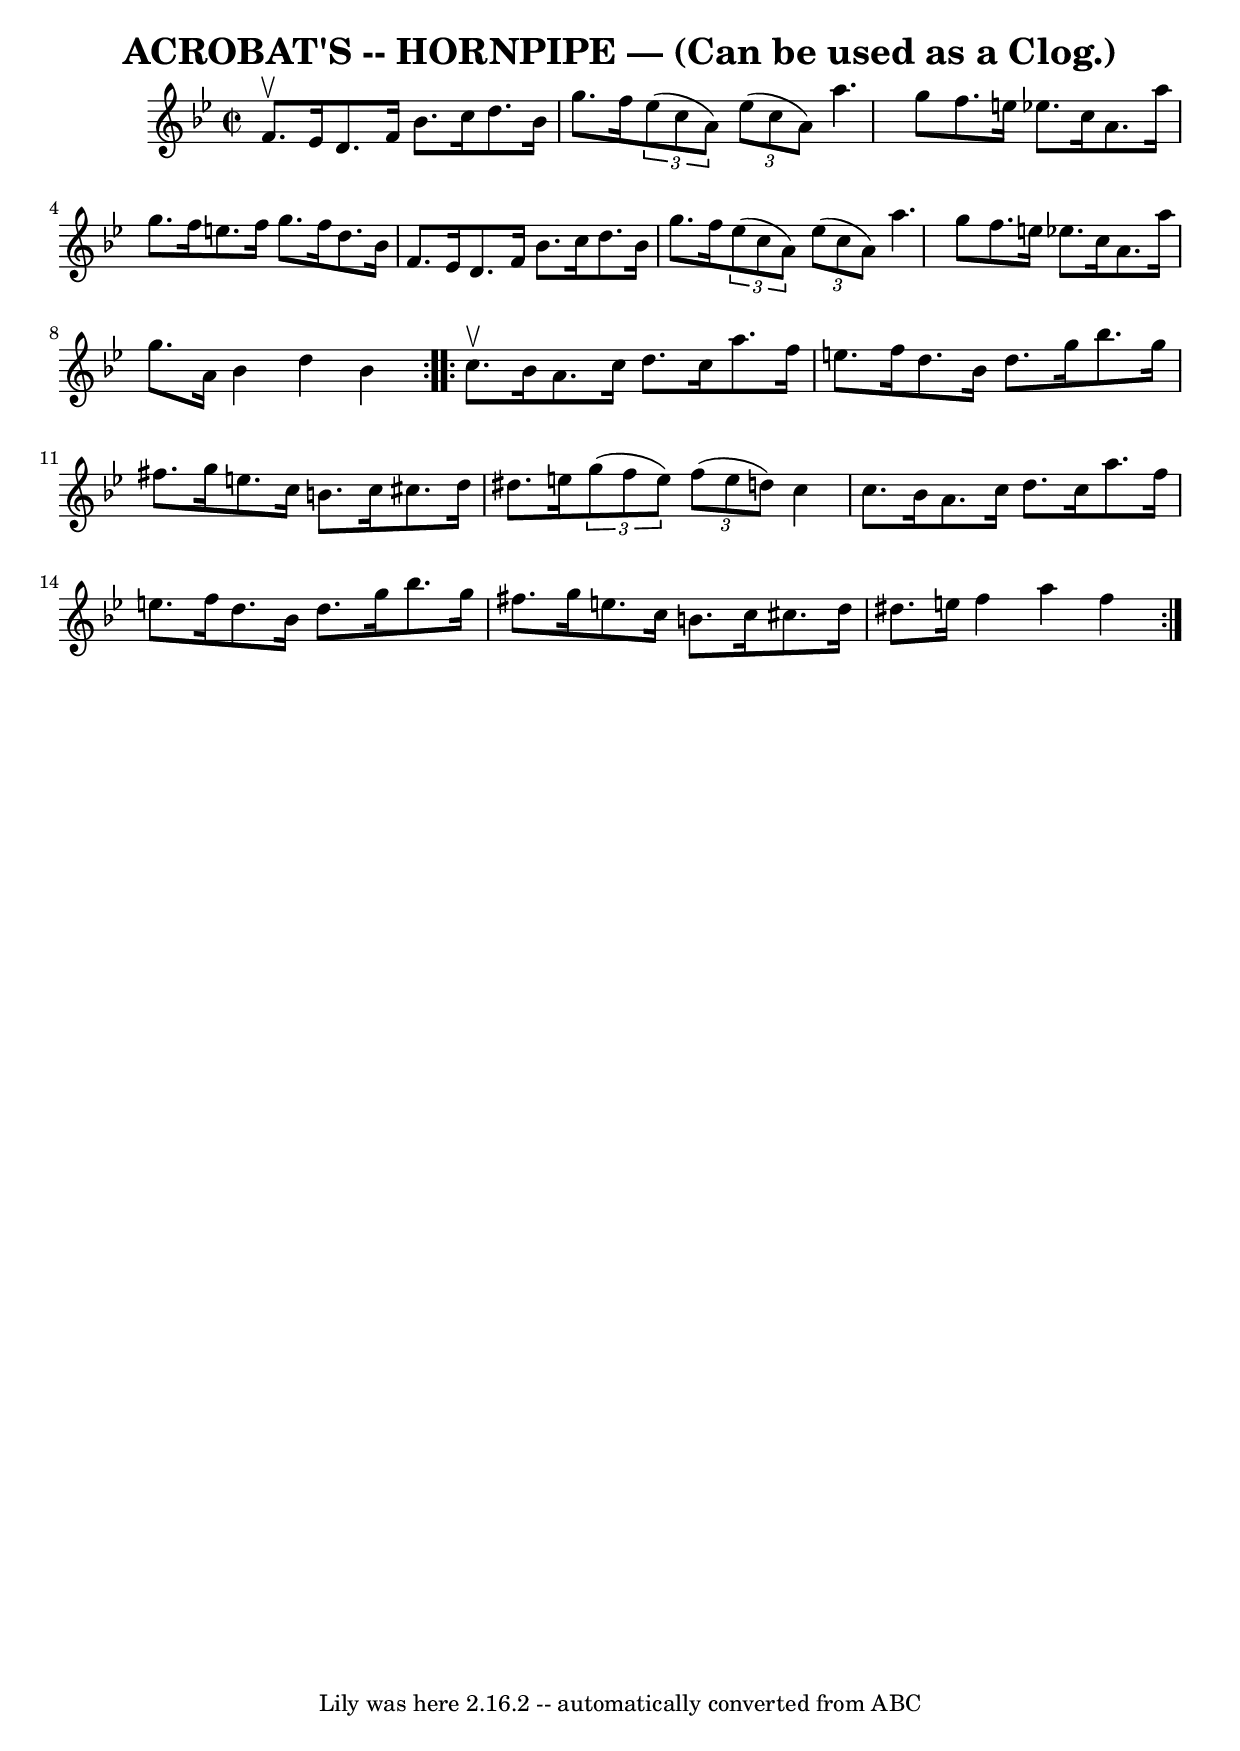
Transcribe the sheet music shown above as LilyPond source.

\version "2.7.40"
\include "Mammoth.ily"
\header {
	%% book = "Ryan's Mammoth Collection of Fiddle Tunes"
	crossRefNumber = "1"
	footnotes = ""
	origin = "As performed by G.L.TRACT."
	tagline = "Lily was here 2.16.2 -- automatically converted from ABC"
	title = "ACROBAT'S -- HORNPIPE — (Can be used as a Clog.)"
}
voicedefault =  {


\repeat volta 2 {
\override Staff.TimeSignature #'style = #'C
 \time 2/2 \key bes \major f'8.^\upbow ees'16        |
 d'8.    
f'16 bes'8. c''16 d''8. bes'16 g''8. f''16    |
   
\times 2/3 { ees''8 (c''8 a'8) }   \times 2/3 { ees''8 (c''8    
a'8) } a''4. g''8    |
 f''8. e''16 ees''!8. c''16    
a'8. a''16 g''8. f''16    |
 e''8. f''16 g''8. f''16  
 d''8. bes'16 f'8. ees'16    |
     |
 d'8. f'16    
bes'8. c''16 d''8. bes'16 g''8. f''16    |
   \times 2/3 { 
 ees''8 (c''8 a'8) }   \times 2/3 { ees''8 (c''8 a'8) }   
a''4. g''8    |
 f''8. e''16 ees''!8. c''16 a'8.    
a''16 g''8. a'16    |
 bes'4 d''4 bes'4    }     
\repeat volta 2 { c''8.^\upbow bes'16        |
 a'8. c''16    
d''8. c''16 a''8. f''16 e''8. f''16    |
 d''8.    
bes'16 d''8. g''16 bes''8. g''16 fis''8. g''16    |
   
e''8. c''16 b'8. c''16 cis''8. d''16 dis''8. e''!16    
|
   \times 2/3 { g''8 (f''8 e''8) }   \times 2/3 { f''8 (
e''8 d''8) } c''4 c''8. bes'16    |
     |
 a'8.    
c''16 d''8. c''16 a''8. f''16 e''8. f''16    |
 d''8. 
 bes'16 d''8. g''16 bes''8. g''16 fis''8. g''16    |
 
 e''8. c''16 b'8. c''16 cis''8. d''16 dis''8. e''!16    
|
 f''4 a''4 f''4    }   
}

\score{
    <<

	\context Staff="default"
	{
	    \voicedefault 
	}

    >>
	\layout {
	}
	\midi {}
}
